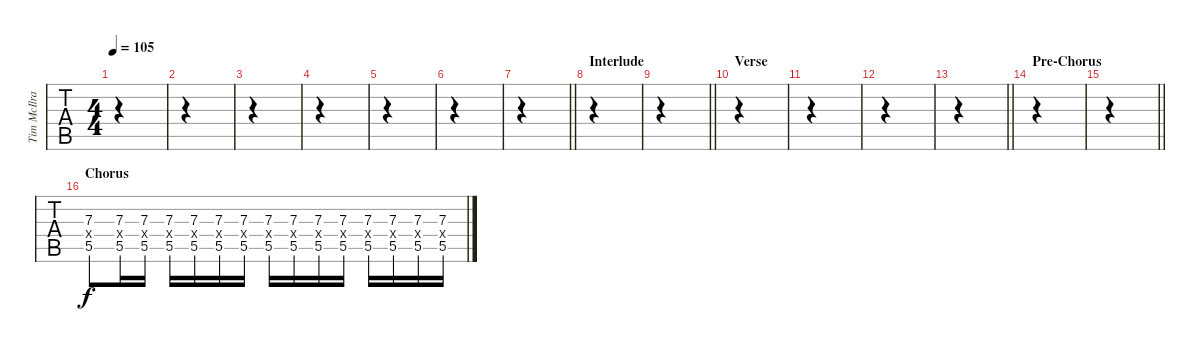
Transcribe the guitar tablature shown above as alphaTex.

\track ("Tim McIlrath - Guitar Two" "Tim McIlra") {instrument distortionguitar}
\staff {tabs}
\tuning (Eb4 Bb3 Gb3 Db3 Ab2 Eb2) {hide}
\ts (4 4)
\tempo 105
\clef g2
\ks db
|
|
|
|
|
|
\barLineRight lightlight
|
\section ("" "Interlude")
|
\barLineRight lightlight
|
\section ("" "Verse")
|
|
|
\barLineRight lightlight
|
\section ("" "Pre-Chorus")
|
\barLineRight lightlight
|
\section ("" "Chorus")
(7.3 5.4{x} 5.5).8 (7.3 5.4{x} 5.5).16 (7.3 5.4{x} 5.5).16 (7.3 5.4{x} 5.5).16 (7.3 5.4{x} 5.5).16 (7.3 5.4{x} 5.5).16 (7.3 5.4{x} 5.5).16 (7.3 5.4{x} 5.5).16 (7.3 5.4{x} 5.5).16 (7.3 5.4{x} 5.5).16 (7.3 5.4{x} 5.5).16 (7.3 5.4{x} 5.5).16 (7.3 5.4{x} 5.5).16 (7.3 5.4{x} 5.5).16 (7.3 5.4{x} 5.5).16
